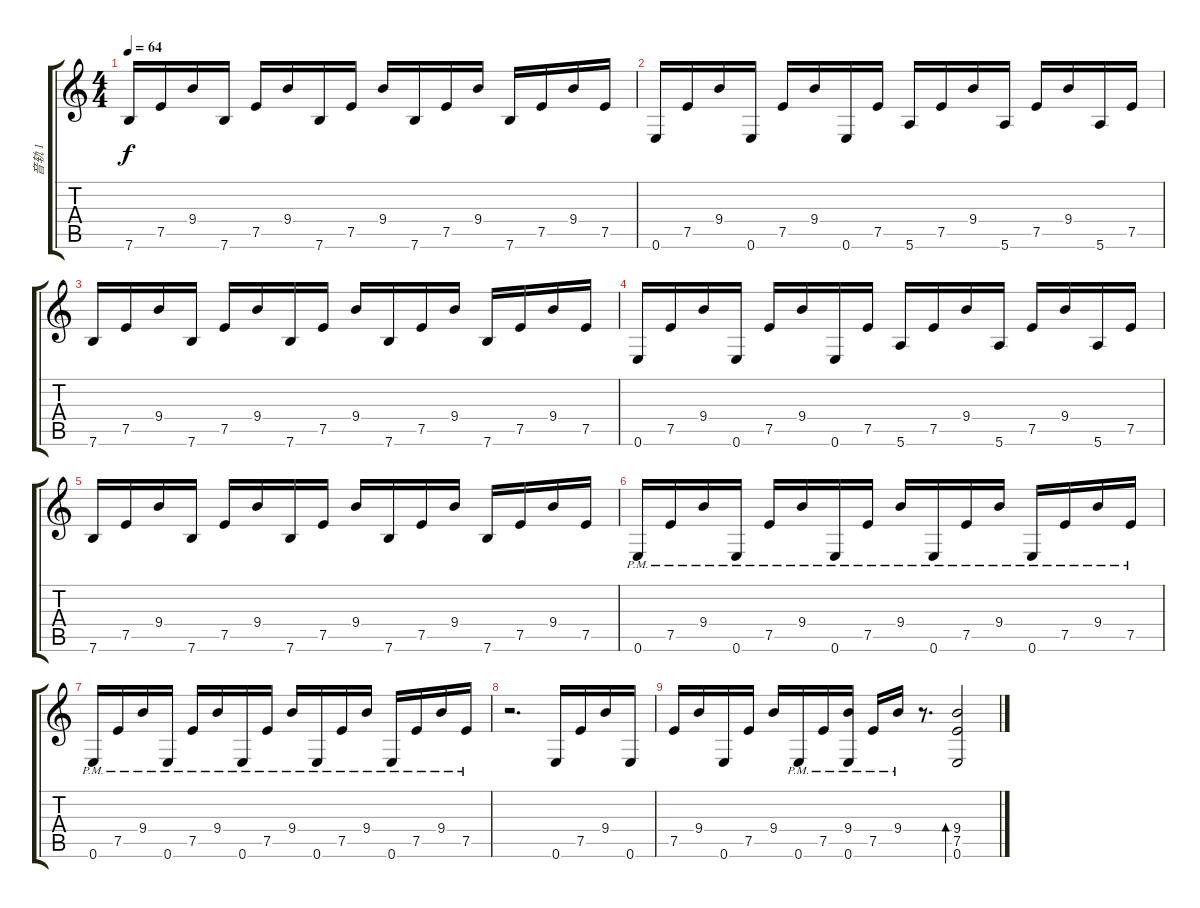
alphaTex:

\track ("音轨 1" "音轨 1") {instrument acousticguitarsteel}
\staff {score tabs}
\tuning (E4 B3 G3 D3 A2 E2) {hide}
\ts (4 4)
\tempo 64
\clef g2
\ks c
7.6.16{dy f} 7.5.16 9.4.16 7.6.16 7.5.16 9.4.16 7.6.16 7.5.16 9.4.16 7.6.16 7.5.16 9.4.16 7.6.16 7.5.16 9.4.16 7.5.16 |
0.6.16 7.5.16 9.4.16 0.6.16 7.5.16 9.4.16 0.6.16 7.5.16 5.6.16 7.5.16 9.4.16 5.6.16 7.5.16 9.4.16 5.6.16 7.5.16 |
7.6.16 7.5.16 9.4.16 7.6.16 7.5.16 9.4.16 7.6.16 7.5.16 9.4.16 7.6.16 7.5.16 9.4.16 7.6.16 7.5.16{txt ""} 9.4.16 7.5.16 |
0.6.16 7.5.16 9.4.16 0.6.16 7.5.16 9.4.16 0.6.16 7.5.16 5.6.16 7.5.16 9.4.16 5.6.16 7.5.16 9.4.16 5.6.16 7.5.16 |
7.6.16 7.5.16 9.4.16 7.6.16 7.5.16 9.4.16 7.6.16 7.5.16 9.4.16 7.6.16 7.5.16 9.4.16 7.6.16 7.5.16 9.4.16 7.5.16 |
0.6{pm}.16 7.5{pm}.16 9.4{pm}.16 0.6{pm}.16 7.5{pm}.16 9.4{pm}.16 0.6{pm}.16 7.5{pm}.16 9.4{pm}.16 0.6{pm}.16 7.5{pm}.16 9.4{pm}.16 0.6{pm}.16 7.5{pm}.16 9.4{pm}.16 7.5{pm}.16 |
0.6{pm}.16 7.5{pm}.16 9.4{pm}.16 0.6{pm}.16 7.5{pm}.16 9.4{pm}.16 0.6{pm}.16 7.5{pm}.16 9.4{pm}.16 0.6{pm}.16 7.5{pm}.16 9.4{pm}.16 0.6{pm}.16 7.5{pm}.16 9.4{pm}.16 7.5{pm}.16 |
r.2{d} 0.6.16 7.5.16 9.4.16 0.6.16 |
7.5.16 9.4.16 0.6.16 7.5.16 9.4.16 0.6{pm}.16 7.5{pm}.16 (9.4{pm} 0.6{pm}).16 7.5{pm}.16 9.4{pm}.16 r.8{d} (9.4 7.5 0.6).2{bd 480}
